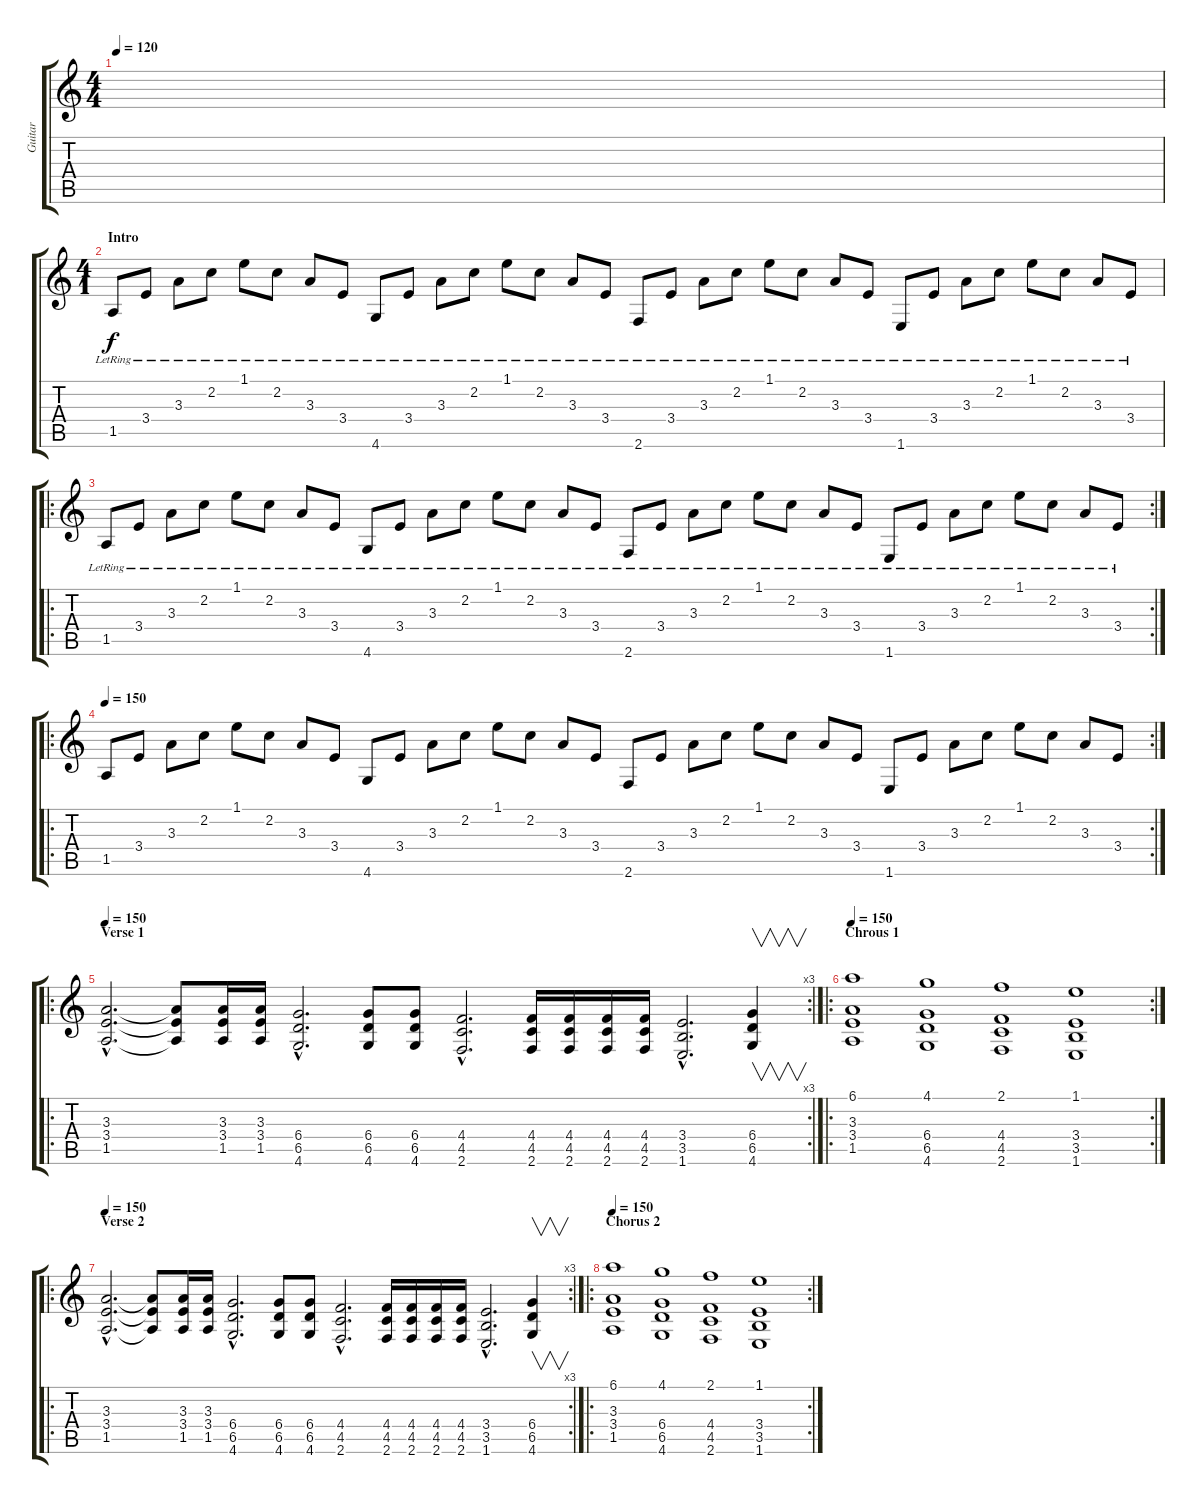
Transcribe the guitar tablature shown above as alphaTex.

\track ("Guitar" "Guitar") {instrument electricguitarclean}
\staff {score tabs}
\tuning (Eb4 Bb3 Gb3 Db3 Ab2 Eb2) {hide}
\ts (4 4)
\tempo 120
\clef g2
\ks c
|
\ts (4 1)
\section ("" "Intro")
1.5{lr}.8 3.4{lr}.8 3.3{lr}.8 2.2{lr}.8 1.1{lr}.8 2.2{lr}.8 3.3{lr}.8 3.4{lr}.8 4.6{lr}.8 3.4{lr}.8 3.3{lr}.8 2.2{lr}.8 1.1{lr}.8 2.2{lr}.8 3.3{lr}.8 3.4{lr}.8 2.6{lr}.8 3.4{lr}.8 3.3{lr}.8 2.2{lr}.8 1.1{lr}.8 2.2{lr}.8 3.3{lr}.8 3.4{lr}.8 1.6{lr}.8 3.4{lr}.8 3.3{lr}.8 2.2{lr}.8 1.1{lr}.8 2.2{lr}.8 3.3{lr}.8 3.4{lr}.8 |
\ro
\rc 2
1.5{lr}.8 3.4{lr}.8 3.3{lr}.8 2.2{lr}.8 1.1{lr}.8 2.2{lr}.8 3.3{lr}.8 3.4{lr}.8 4.6{lr}.8 3.4{lr}.8 3.3{lr}.8 2.2{lr}.8 1.1{lr}.8 2.2{lr}.8 3.3{lr}.8 3.4{lr}.8 2.6{lr}.8 3.4{lr}.8 3.3{lr}.8 2.2{lr}.8 1.1{lr}.8 2.2{lr}.8 3.3{lr}.8 3.4{lr}.8 1.6{lr}.8 3.4{lr}.8 3.3{lr}.8 2.2{lr}.8 1.1{lr}.8 2.2{lr}.8 3.3{lr}.8 3.4{lr}.8 |
\ro
\rc 2
\tempo 150
1.5.8{instrument distortionguitar} 3.4.8 3.3.8 2.2.8 1.1.8 2.2.8 3.3.8 3.4.8 4.6.8 3.4.8 3.3.8 2.2.8 1.1.8 2.2.8 3.3.8 3.4.8 2.6.8 3.4.8 3.3.8 2.2.8 1.1.8 2.2.8 3.3.8 3.4.8 1.6.8 3.4.8 3.3.8 2.2.8 1.1.8 2.2.8 3.3.8 3.4.8 |
\ro
\rc 3
\section ("" "Verse 1")
\tempo 150
(3.3{hac} 3.4{hac} 1.5{hac}).2{d instrument distortionguitar} (3.3{t} 3.4{t} 1.5{t}).8 (3.3 3.4 1.5).16 (3.3 3.4 1.5).16 (6.4{hac} 6.5{hac} 4.6{hac}).2{d} (6.4 6.5 4.6).8 (6.4 6.5 4.6).8 (4.4{hac} 4.5{hac} 2.6{hac}).2{d} (4.4 4.5 2.6).16 (4.4 4.5 2.6).16 (4.4 4.5 2.6).16 (4.4 4.5 2.6).16 (3.4{hac} 3.5{hac} 1.6{hac}).2{d} (6.4 6.5 4.6).4{v} |
\ro
\rc 2
\section ("" "Chrous 1")
\tempo 150
(6.1 3.3 3.4 1.5).1{instrument distortionguitar} (4.1 6.4 6.5 4.6).1 (2.1 4.4 4.5 2.6).1 (1.1 3.4 3.5 1.6).1 |
\ro
\rc 3
\section ("" "Verse 2")
\tempo 150
(3.3{hac} 3.4{hac} 1.5{hac}).2{d instrument distortionguitar} (3.3{t} 3.4{t} 1.5{t}).8 (3.3 3.4 1.5).16 (3.3 3.4 1.5).16 (6.4{hac} 6.5{hac} 4.6{hac}).2{d} (6.4 6.5 4.6).8 (6.4 6.5 4.6).8 (4.4{hac} 4.5{hac} 2.6{hac}).2{d} (4.4 4.5 2.6).16 (4.4 4.5 2.6).16 (4.4 4.5 2.6).16 (4.4 4.5 2.6).16 (3.4{hac} 3.5{hac} 1.6{hac}).2{d} (6.4 6.5 4.6).4{v} |
\ro
\rc 2
\section ("" "Chorus 2")
\tempo 150
(6.1 3.3 3.4 1.5).1{instrument distortionguitar} (4.1 6.4 6.5 4.6).1 (2.1 4.4 4.5 2.6).1 (1.1 3.4 3.5 1.6).1
